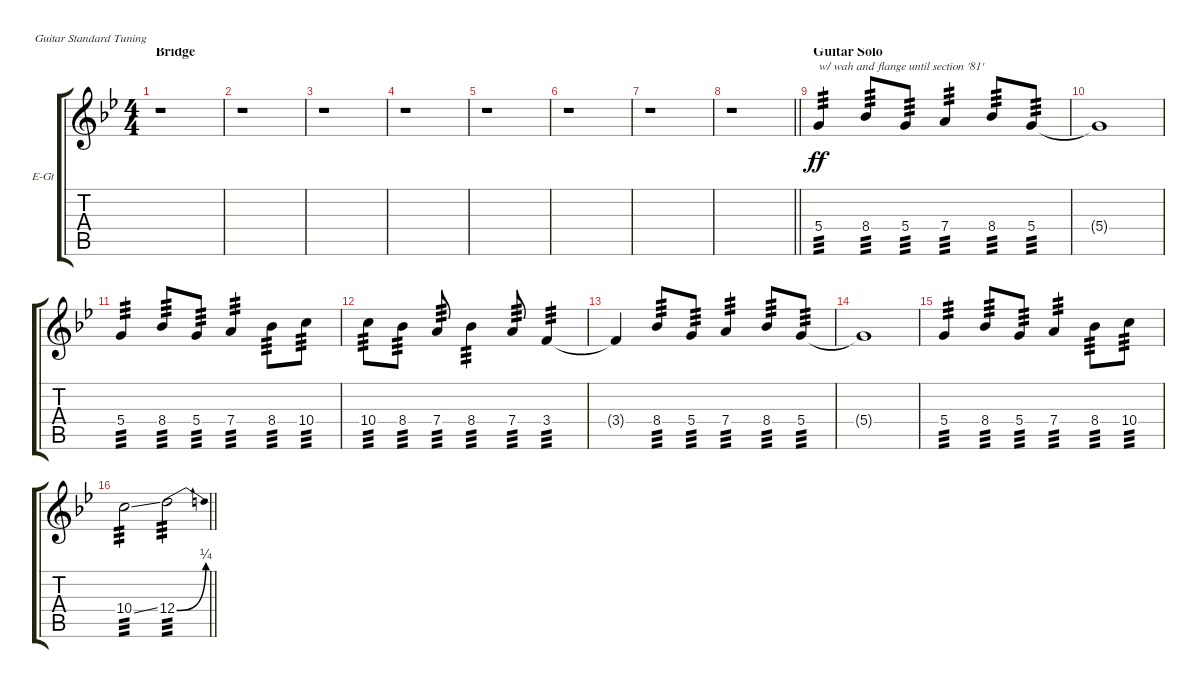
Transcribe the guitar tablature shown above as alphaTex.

\bracketExtendMode groupsimilarinstruments
\firstSystemTrackNameOrientation horizontal
\otherSystemsTrackNameOrientation horizontal
\track ("Gtr II (Lead)" "E-Gt") {instrument overdrivenguitar}
\staff {score tabs}
\tuning (E4 B3 G3 D3 A2 E2)
\ts (4 4)
\section ("" "Bridge")
\tempo (82 hide)
\clef g2
\ks gminor
r.1{dy ff} |
r.1 |
r.1 |
r.1 |
r.1 |
r.1 |
r.1 |
\barLineRight lightlight
r.1 |
\section ("" "Guitar Solo")
\tempo (86 hide)
5.4.4{txt "w/ wah and flange until section '81'" tp 3} 8.4.8{tp 3} 5.4.8{tp 3} 7.4.4{tp 3} 8.4.8{tp 3} 5.4.8{tp 3} |
5.4{t}.1 |
5.4.4{tp 3} 8.4.8{tp 3} 5.4.8{tp 3} 7.4.4{tp 3} 8.4.8{tp 3} 10.4.8{tp 3} |
10.4.8{tp 3} 8.4.8{tp 3} 7.4.8{tp 3} 8.4.4{tp 3} 7.4.8{tp 3} 3.4.4{tp 3} |
3.4{t}.4 8.4.8{tp 3} 5.4.8{tp 3} 7.4.4{tp 3} 8.4.8{tp 3} 5.4.8{tp 3} |
5.4{t}.1 |
5.4.4{tp 3} 8.4.8{tp 3} 5.4.8{tp 3} 7.4.4{tp 3} 8.4.8{tp 3} 10.4.8{tp 3} |
\barLineRight lightlight
10.4{ss}.2{tp 3} 12.4{be (bend 0 0 60 1)}.2{tp 3}
